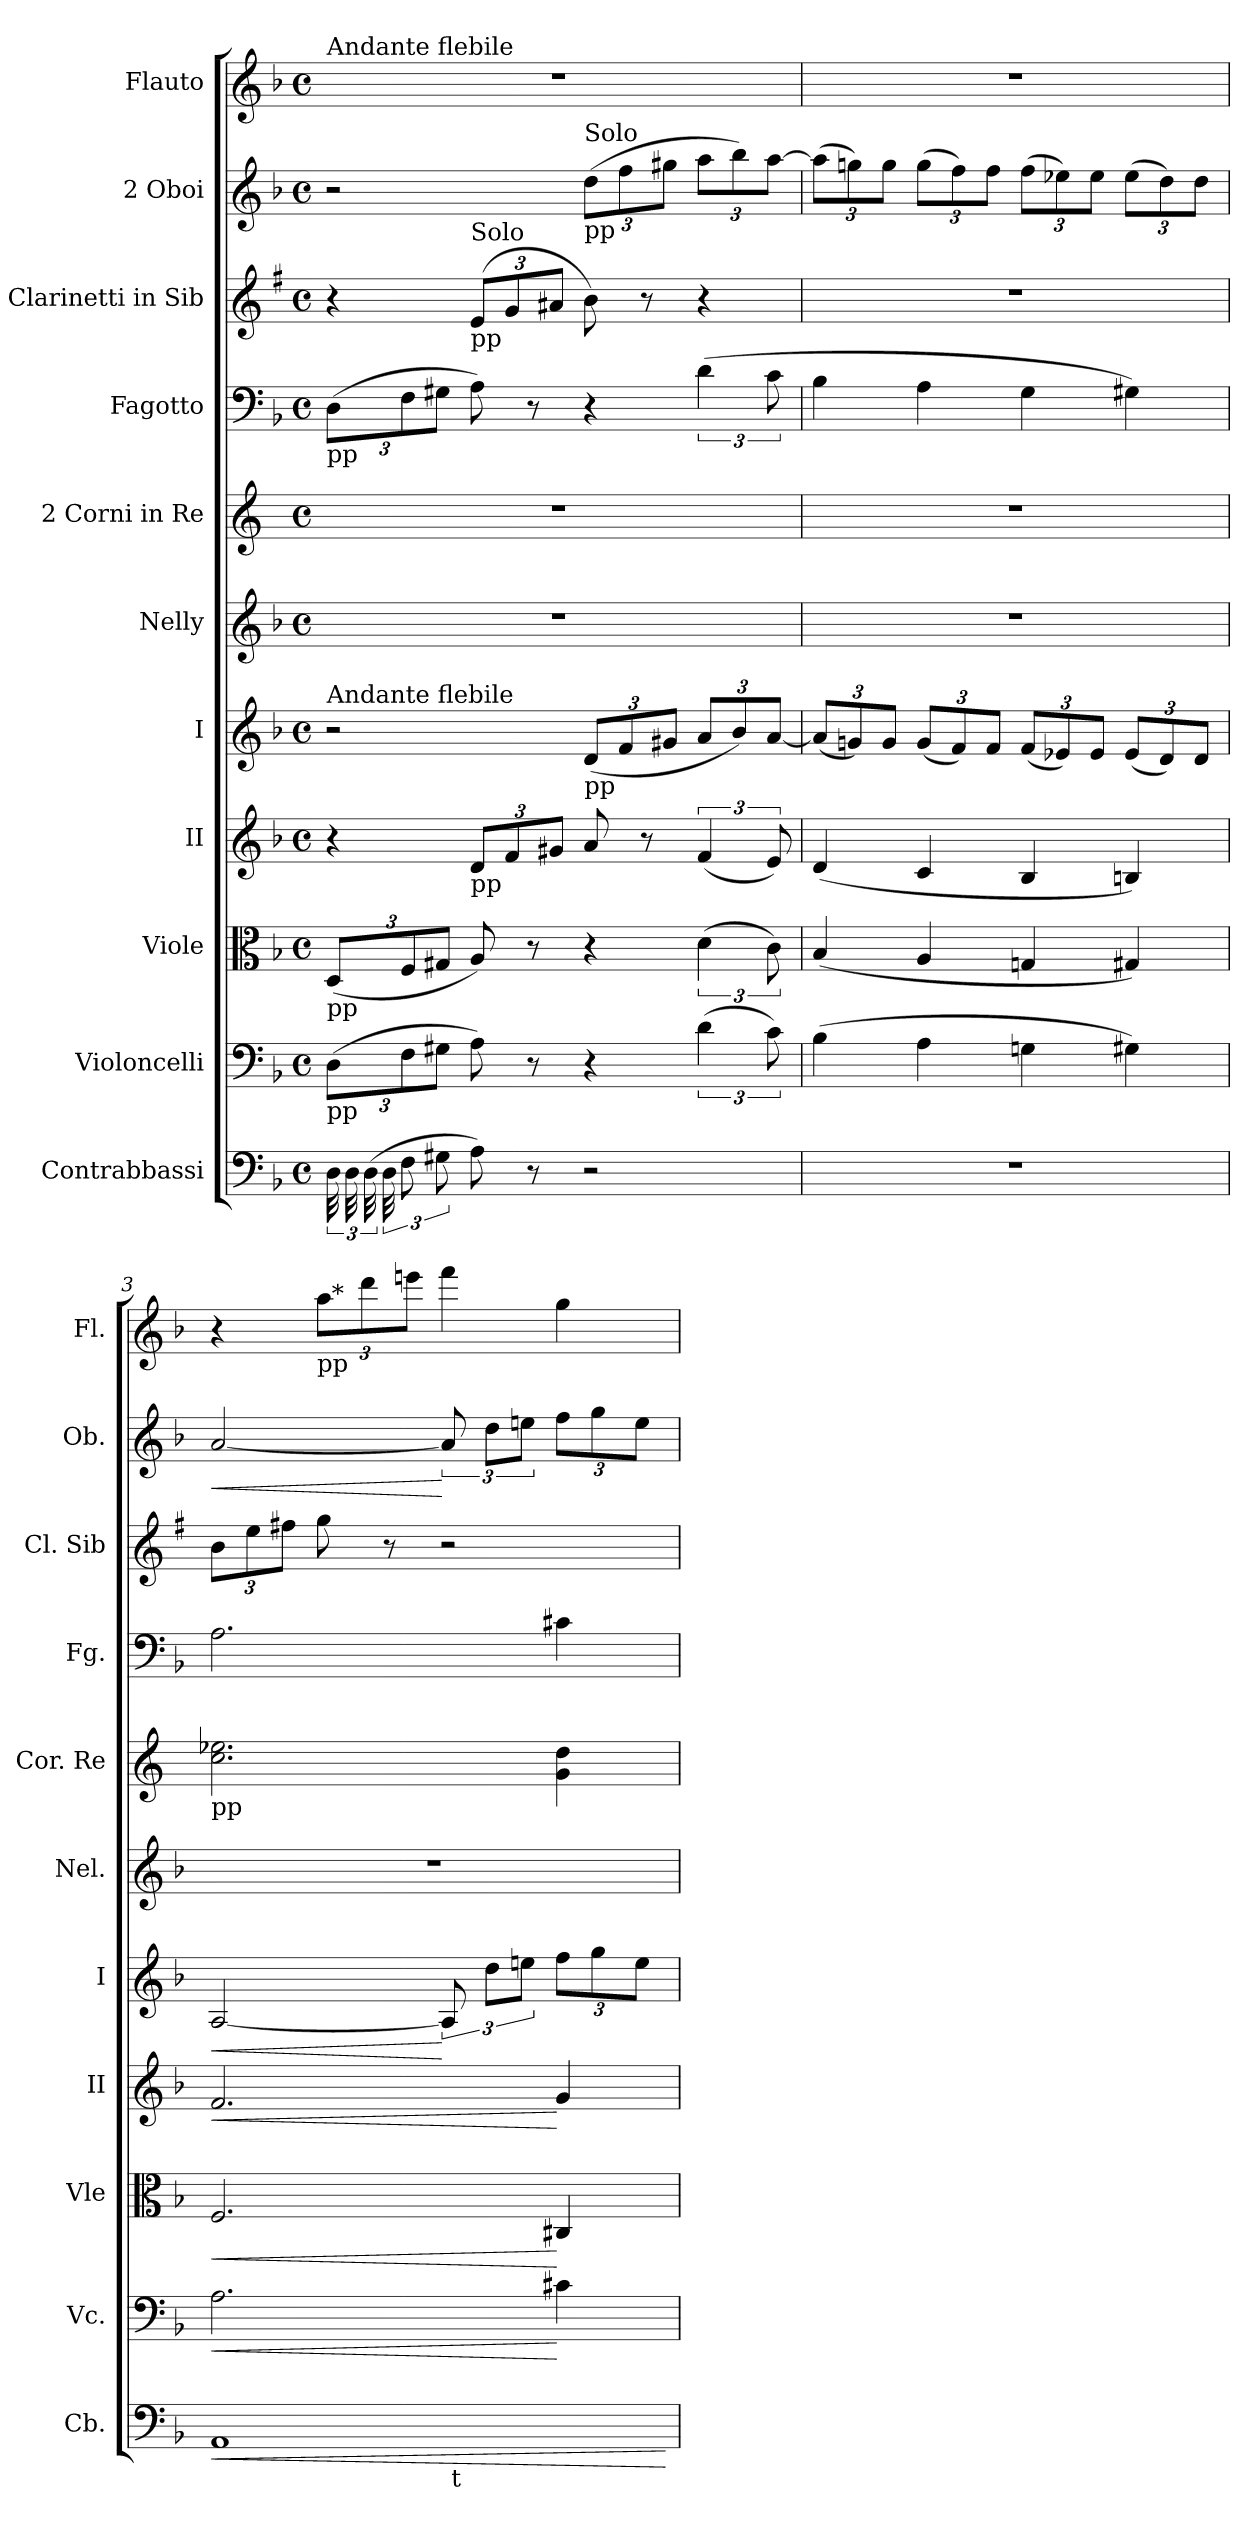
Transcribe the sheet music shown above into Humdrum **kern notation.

**kern	**dynam	**kern	**dynam	**kern	**dynam	**kern	**dynam	**kern	**dynam	**kern	**kern	**kern	**kern	**kern	**dynam	**kern
*part11	*part11	*part10	*part10	*part9	*part9	*part8	*part8	*part7	*part7	*part6	*part5	*part4	*part3	*part2	*part2	*part1
*staff11	*staff11	*staff10	*staff10	*staff9	*staff9	*staff8	*staff8	*staff7	*staff7	*staff6	*staff5	*staff4	*staff3	*staff2	*staff2	*staff1
*I"Contrabbassi	*	*I"Violoncelli	*	*I"Viole	*	*I"II	*	*I"I	*	*I"Nelly	*I"2 Corni in Re	*I"Fagotto	*I"2 Clarinetti in Sib	*I"2 Oboi	*	*I"Flauto
*I'Cb.	*	*I'Vc.	*	*I'Vle	*	*I'II	*	*I'I	*	*I'Nel.	*I'Cor. Re	*I'Fg.	*I'Cl. Sib	*I'Ob.	*	*I'Fl.
*clefF4	*	*clefF4	*	*clefC3	*	*clefG2	*	*clefG2	*	*clefG2	*clefG2	*clefF4	*clefG2	*clefG2	*	*clefG2
*	*	*	*	*	*	*	*	*	*	*	*	*	*ITrd1c2	*	*	*
*k[b-]	*	*k[b-]	*	*k[b-]	*	*k[b-]	*	*k[b-]	*	*k[b-]	*k[]	*k[b-]	*k[b-]	*k[b-]	*	*k[b-]
*F:	*	*F:	*	*F:	*	*F:	*	*F:	*	*F:	*C:	*F:	*F:	*F:	*	*F:
*M4/4	*	*M4/4	*	*M4/4	*	*M4/4	*	*M4/4	*	*M4/4	*M4/4	*M4/4	*M4/4	*M4/4	*	*M4/4
*met(c)	*	*met(c)	*	*met(c)	*	*met(c)	*	*met(c)	*	*met(c)	*met(c)	*met(c)	*met(c)	*met(c)	*	*met(c)
=1	=1	=1	=1	=1	=1	=1	=1	=1	=1	=1	=1	=1	=1	=1	=1	=1
!	!	!	!	!	!	!	!	!	!	!	!	!	!	!	!	!LO:TX:a:t=Andante flebile
!	!	!	!	!	!	!	!	!	!	!	!	!LO:TX:b:t=pp	!	!	!	!
!	!	!	!	!	!	!	!	!LO:TX:a:t=Andante flebile	!	!	!	!	!	!	!	!
!	!	!	!	!LO:TX:b:t=pp	!	!	!	!	!	!	!	!	!	!	!	!
!	!	!LO:TX:b:t=pp	!	!	!	!	!	!	!	!	!	!	!	!	!	!
!LO:TX:b:t=pp	!	!	!	!	!	!	!	!	!	!	!	!	!	!	!	!
*tremolo	*	*	*	*	*	*	*	*	*	*	*	*	*	*	*	*
(>48D\LLL	.	(>12D\L	.	(<12D/L	.	4r	.	2r	.	1r	1r	(>12D\L	4r	2r	.	1r
(>48D\	.	.	.	.	.	.	.	.	.	.	.	.	.	.	.	.
(>48D\	.	.	.	.	.	.	.	.	.	.	.	.	.	.	.	.
48D\	.	.	.	.	.	.	.	.	.	.	.	.	.	.	.	.
*Xtremolo	*	*	*	*	*	*	*	*	*	*	*	*	*	*	*	*
12F\	.	12F\	.	12F/	.	.	.	.	.	.	.	12F\	.	.	.	.
12G#X\J	.	12G#X\J	.	12G#X/J	.	.	.	.	.	.	.	12G#X\J	.	.	.	.
!	!	!	!	!	!	!	!	!	!	!	!	!	!LO:TX:b:t=pp	!	!	!
!	!	!	!	!	!	!	!	!	!	!	!	!	!LO:TX:a:t=Solo	!	!	!
!	!	!	!	!	!	!LO:TX:b:t=pp	!	!	!	!	!	!	!	!	!	!
8A\)	.	8A\)	.	8A/)	.	12d/L	.	.	.	.	.	8A\)	(<12d/L	.	.	.
.	.	.	.	.	.	12f/	.	.	.	.	.	.	12f/	.	.	.
8r	.	8r	.	8r	.	.	.	.	.	.	.	8r	.	.	.	.
.	.	.	.	.	.	12g#X/J	.	.	.	.	.	.	12g#X/J	.	.	.
!	!	!	!	!	!	!	!	!	!	!	!	!	!	!LO:TX:b:t=pp	!	!
!	!	!	!	!	!	!	!	!	!	!	!	!	!	!LO:TX:a:t=Solo	!	!
!	!	!	!	!	!	!	!	!LO:TX:b:t=pp	!	!	!	!	!	!	!	!
2r	.	4r	.	4r	.	8a/	.	(<12d/L	.	.	.	4r	8a\)	(>12dd\L	.	.
.	.	.	.	.	.	.	.	12f/	.	.	.	.	.	12ff\	.	.
.	.	.	.	.	.	8r	.	.	.	.	.	.	8r	.	.	.
.	.	.	.	.	.	.	.	12g#X/J	.	.	.	.	.	12gg#X\J	.	.
.	.	(>6d\	.	(>6d\	.	(<6f/	.	12a/L	.	.	.	(>6d\	4r	12aa\L	.	.
.	.	.	.	.	.	.	.	12b-/)	.	.	.	.	.	12bb-\)	.	.
.	.	12c\)	.	12c\)	.	12e/)	.	[12a/J	.	.	.	12c\	.	[12aa\J	.	.
=2	=2	=2	=2	=2	=2	=2	=2	=2	=2	=2	=2	=2	=2	=2	=2	=2
1r	.	(>4B-\	.	(<4B-/	.	(<4d/	.	(<12a/L]	.	1r	1r	4B-\	1r	(>12aa\L]	.	1r
.	.	.	.	.	.	.	.	12gn/)	.	.	.	.	.	12ggn\)	.	.
.	.	.	.	.	.	.	.	12g/J	.	.	.	.	.	12gg\J	.	.
.	.	4A\	.	4A/	.	4c/	.	(<12g/L	.	.	.	4A\	.	(>12gg\L	.	.
.	.	.	.	.	.	.	.	12f/)	.	.	.	.	.	12ff\)	.	.
.	.	.	.	.	.	.	.	12f/J	.	.	.	.	.	12ff\J	.	.
.	.	4Gn\	.	4Gn/	.	4B-/	.	(<12f/L	.	.	.	4G\	.	(>12ff\L	.	.
.	.	.	.	.	.	.	.	12e-X/)	.	.	.	.	.	12ee-X\)	.	.
.	.	.	.	.	.	.	.	12e-/J	.	.	.	.	.	12ee-\J	.	.
.	.	4G#X\)	.	4G#X/)	.	4Bn/)	.	(<12e-/L	.	.	.	4G#X\)	.	(>12ee-\L	.	.
.	.	.	.	.	.	.	.	12d/)	.	.	.	.	.	12dd\)	.	.
.	.	.	.	.	.	.	.	12d/J	.	.	.	.	.	12dd\J	.	.
=3	=3	=3	=3	=3	=3	=3	=3	=3	=3	=3	=3	=3	=3	=3	=3	=3
!	!	!	!	!	!	!	!	!	!	!	!LO:TX:b:t=pp	!	!	!	!	!
!	!LO:HP:b	!	!LO:HP:b	!	!	!	!	!	!	!	!	!	!	!	!	!
!	!	!	!LO:HP:n=1:b	!	!LO:HP:b	!	!	!	!	!	!	!	!	!	!	!
!	!	!	!	!	!LO:HP:n=1:b	!	!LO:HP:b	!	!	!	!	!	!	!	!	!
!	!	!	!	!	!	!	!LO:HP:n=1:b	!	!LO:HP:b	!	!	!	!	!	!	!
!	!	!	!	!	!	!	!	!	!LO:HP:n=1:b	!	!	!	!	!	!LO:HP:b	!
!	!	!	!	!	!	!	!	!	!	!	!	!	!	!	!LO:HP:n=1:b	!
*^	*	*	*	*	*	*	*	*	*	*	*	*	*	*	*	*^
1AA	3ryy	<	2.A\	< >	2.F!/	< >	2.f/	< >	[2A/	< >	1r	2.cc\ 2.ee-X\	2.A\	12a\L	[2a/	< >	4r	6ryy
.	.	.	.	.	.	.	.	.	.	.	.	.	.	12dd\	.	.	.	.
.	.	.	.	.	.	.	.	.	.	.	.	.	.	12een\J	.	.	.	12ryy
!	!	!	!	!	!	!	!	!	!	!	!	!	!	!	!	!	!LO:TX:b:t=pp	!
.	.	.	.	.	.	.	.	.	.	.	.	.	.	8ff!\	.	.	12aa\L	48ryy
!	!	!	!	!	!	!	!	!	!	!	!	!	!	!	!	!	!	!LO:TX:a:t=*
.	.	.	.	.	.	.	.	.	.	.	.	.	.	.	.	.	.	3%2ryy
.	6ryy	.	.	.	.	.	.	.	.	.	.	.	.	.	.	.	12ddd\	.
.	.	.	.	.	.	.	.	.	.	.	.	.	.	8r	.	.	.	.
.	.	.	.	.	.	.	.	.	.	.	.	.	.	.	.	.	12eeen\J	.
.	48ryy	.	.	.	.	.	.	.	12A/]	[	.	.	.	2r	12a/]	[	4fff\	.
!	!LO:TX:b:cj:t=t	!	!	!	!	!	!	!	!	!	!	!	!	!	!	!	!	!
.	3ryy	.	.	.	.	.	.	.	.	.	.	.	.	.	.	.	.	.
.	.	.	.	.	.	.	.	.	12dd\L	]	.	.	.	.	12dd\L	]	.	.
.	.	.	.	.	.	.	.	.	12een\J	.	.	.	.	.	12een\J	.	.	.
.	.	.	4c#X\	[	4C#X/	[	4g/	[	12ff\L	.	.	4g\ 4dd\	4c#X\	.	12ff\L	.	4gg\	.
.	.	.	.	.	.	.	.	.	12gg\	.	.	.	.	.	12gg\	.	.	.
.	12..ryy	.	.	.	.	.	.	.	.	.	.	.	.	.	.	.	.	.
.	.	.	.	.	.	.	.	.	12ee\J	.	.	.	.	.	12ee\J	.	.	.
.	.	.	.	.	.	.	.	.	.	.	.	.	.	.	.	.	.	24.ryy
.	.	[	.	]	.	]	.	]	.	.	.	.	.	.	.	.	.	.
*v	*v	*	*	*	*	*	*	*	*	*	*	*	*	*	*	*	*v	*v
=	=	=	=	=	=	=	=	=	=	=	=	=	=	=	=	=
*-	*-	*-	*-	*-	*-	*-	*-	*-	*-	*-	*-	*-	*-	*-	*-	*-
